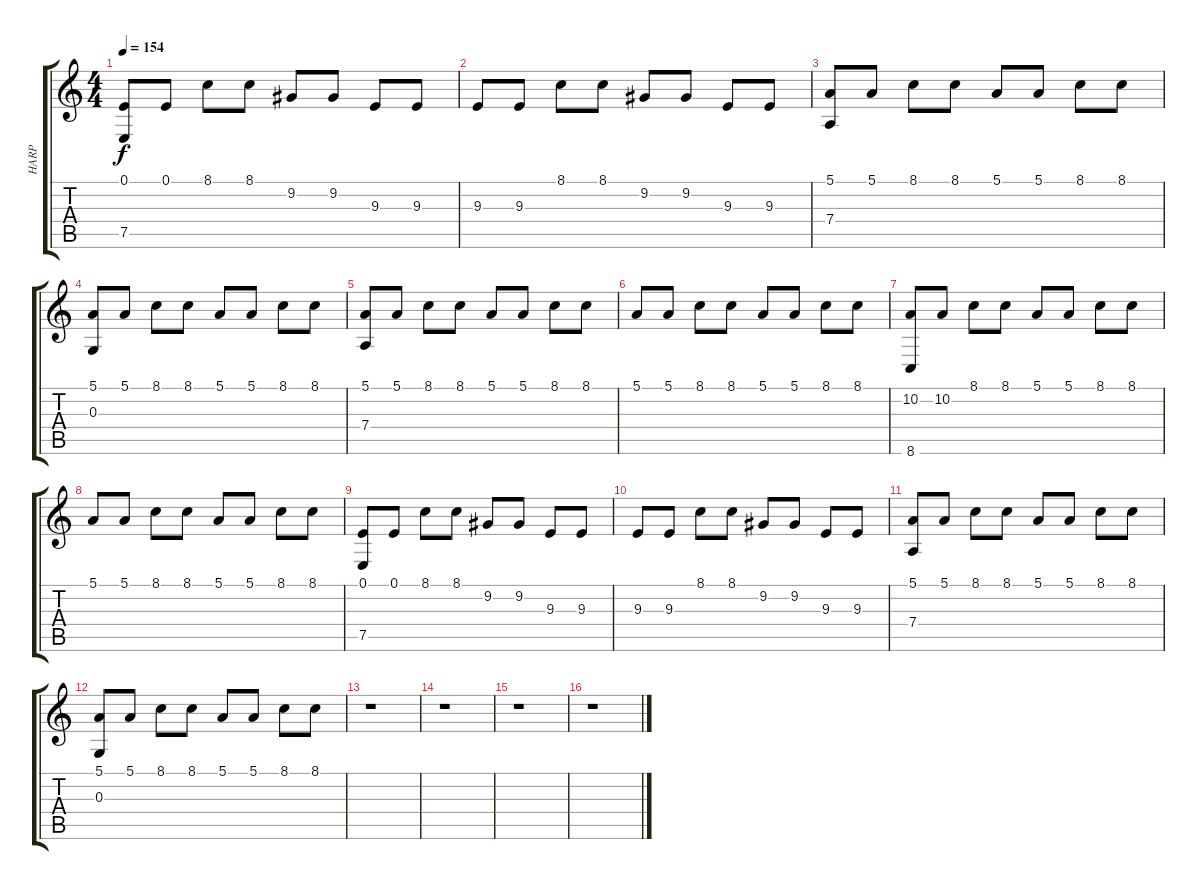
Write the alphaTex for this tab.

\track ("HARP" "HARP") {instrument harpsichord}
\staff {score tabs}
\tuning (E4 B3 G3 D3 A2 E2) {hide}
\ts (4 4)
\tempo 154
\clef g2
\ks c
(0.1 7.5).8{dy f} 0.1.8 8.1.8 8.1.8 9.2.8 9.2.8 9.3.8 9.3.8 |
9.3.8 9.3.8 8.1.8 8.1.8 9.2.8 9.2.8 9.3.8 9.3.8 |
(5.1 7.4).8 5.1.8 8.1.8 8.1.8 5.1.8 5.1.8 8.1.8 8.1.8 |
(5.1 0.3).8 5.1.8 8.1.8 8.1.8 5.1.8 5.1.8 8.1.8 8.1.8 |
(5.1 7.4).8 5.1.8 8.1.8 8.1.8 5.1.8 5.1.8 8.1.8 8.1.8 |
5.1.8 5.1.8 8.1.8 8.1.8 5.1.8 5.1.8 8.1.8 8.1.8 |
(10.2 8.6).8 10.2.8 8.1.8 8.1.8 5.1.8 5.1.8 8.1.8 8.1.8 |
5.1.8 5.1.8 8.1.8 8.1.8 5.1.8 5.1.8 8.1.8 8.1.8 |
(0.1 7.5).8 0.1.8 8.1.8 8.1.8 9.2.8 9.2.8 9.3.8 9.3.8 |
9.3.8 9.3.8 8.1.8 8.1.8 9.2.8 9.2.8 9.3.8 9.3.8 |
(5.1 7.4).8 5.1.8 8.1.8 8.1.8 5.1.8 5.1.8 8.1.8 8.1.8 |
(5.1 0.3).8 5.1.8 8.1.8 8.1.8 5.1.8 5.1.8 8.1.8 8.1.8 |
r.1 |
r.1 |
r.1 |
r.1
